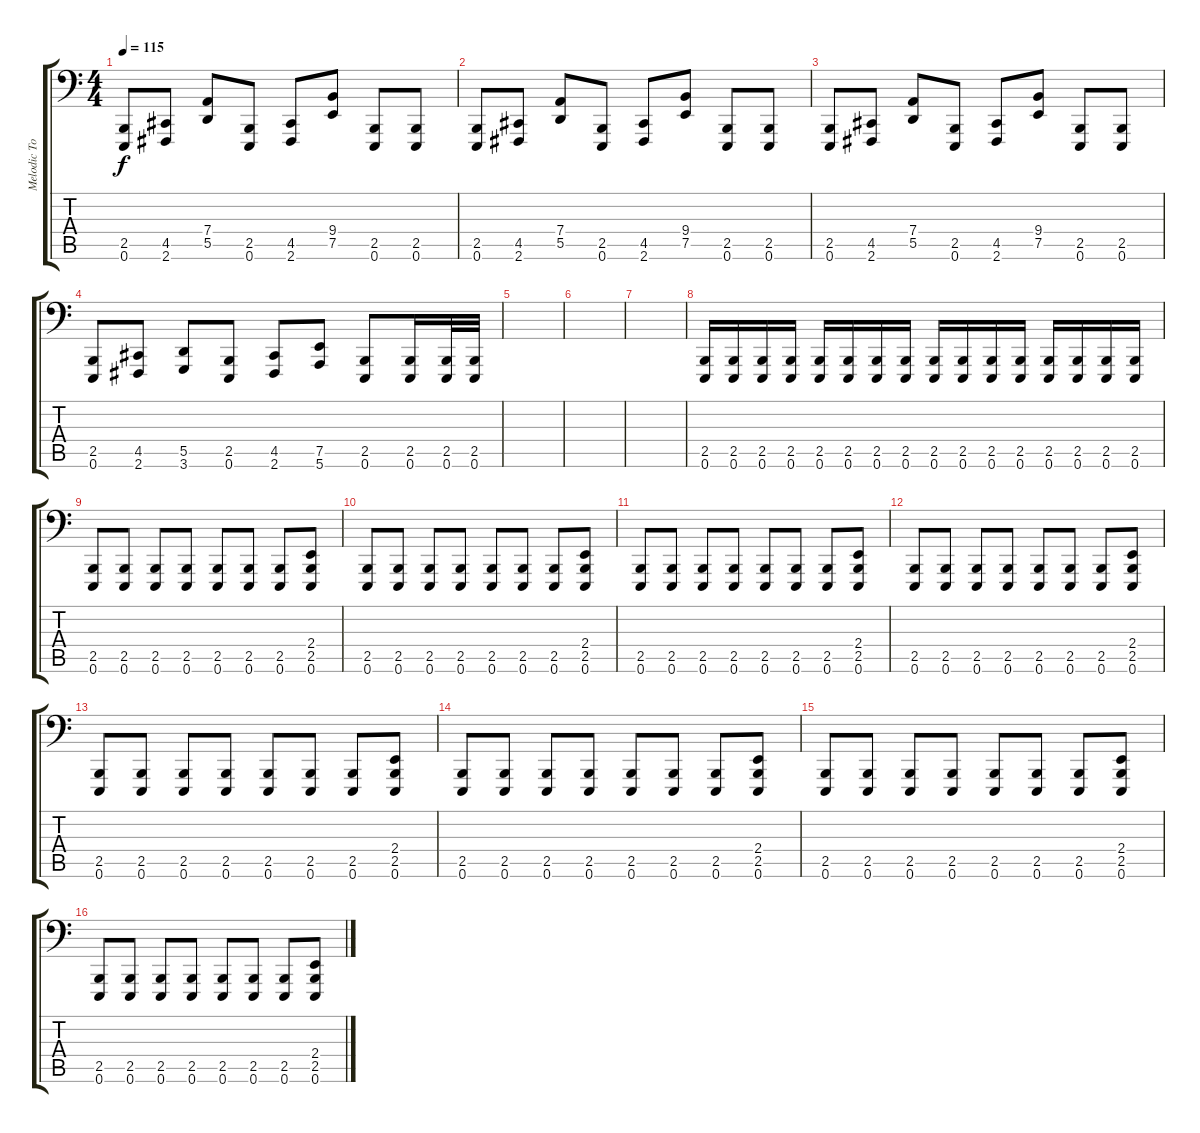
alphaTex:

\track ("Melodic Toms" "Melodic To") {instrument melodictom}
\staff {score tabs}
\tuning (E4 B3 G2 D2 A1 E1) {hide}
\ts (4 4)
\tempo 115
\clef f4
\ks c
(2.5 0.6).8{dy f} (4.5 2.6).8 (7.4 5.5).8 (2.5 0.6).8 (4.5 2.6).8 (9.4 7.5).8 (2.5 0.6).8 (2.5 0.6).8 |
(2.5 0.6).8 (4.5 2.6).8 (7.4 5.5).8 (2.5 0.6).8 (4.5 2.6).8 (9.4 7.5).8 (2.5 0.6).8 (2.5 0.6).8 |
(2.5 0.6).8 (4.5 2.6).8 (7.4 5.5).8 (2.5 0.6).8 (4.5 2.6).8 (9.4 7.5).8 (2.5 0.6).8 (2.5 0.6).8 |
(2.5 0.6).8 (4.5 2.6).8 (5.5 3.6).8 (2.5 0.6).8 (4.5 2.6).8 (7.5 5.6).8 (2.5 0.6).8 (2.5 0.6).16 (2.5 0.6).32 (2.5 0.6).32 |
|
|
|
(2.5 0.6).16 (2.5 0.6).16 (2.5 0.6).16 (2.5 0.6).16 (2.5 0.6).16 (2.5 0.6).16 (2.5 0.6).16 (2.5 0.6).16 (2.5 0.6).16 (2.5 0.6).16 (2.5 0.6).16 (2.5 0.6).16 (2.5 0.6).16 (2.5 0.6).16 (2.5 0.6).16 (2.5 0.6).16 |
(2.5 0.6).8 (2.5 0.6).8 (2.5 0.6).8 (2.5 0.6).8 (2.5 0.6).8 (2.5 0.6).8 (2.5 0.6).8 (2.4 2.5 0.6).8 |
(2.5 0.6).8 (2.5 0.6).8 (2.5 0.6).8 (2.5 0.6).8 (2.5 0.6).8 (2.5 0.6).8 (2.5 0.6).8 (2.4 2.5 0.6).8 |
(2.5 0.6).8 (2.5 0.6).8 (2.5 0.6).8 (2.5 0.6).8 (2.5 0.6).8 (2.5 0.6).8 (2.5 0.6).8 (2.4 2.5 0.6).8 |
(2.5 0.6).8 (2.5 0.6).8 (2.5 0.6).8 (2.5 0.6).8 (2.5 0.6).8 (2.5 0.6).8 (2.5 0.6).8 (2.4 2.5 0.6).8 |
(2.5 0.6).8 (2.5 0.6).8 (2.5 0.6).8 (2.5 0.6).8 (2.5 0.6).8 (2.5 0.6).8 (2.5 0.6).8 (2.4 2.5 0.6).8 |
(2.5 0.6).8 (2.5 0.6).8 (2.5 0.6).8 (2.5 0.6).8 (2.5 0.6).8 (2.5 0.6).8 (2.5 0.6).8 (2.4 2.5 0.6).8 |
(2.5 0.6).8 (2.5 0.6).8 (2.5 0.6).8 (2.5 0.6).8 (2.5 0.6).8 (2.5 0.6).8 (2.5 0.6).8 (2.4 2.5 0.6).8 |
(2.5 0.6).8 (2.5 0.6).8 (2.5 0.6).8 (2.5 0.6).8 (2.5 0.6).8 (2.5 0.6).8 (2.5 0.6).8 (2.4 2.5 0.6).8
